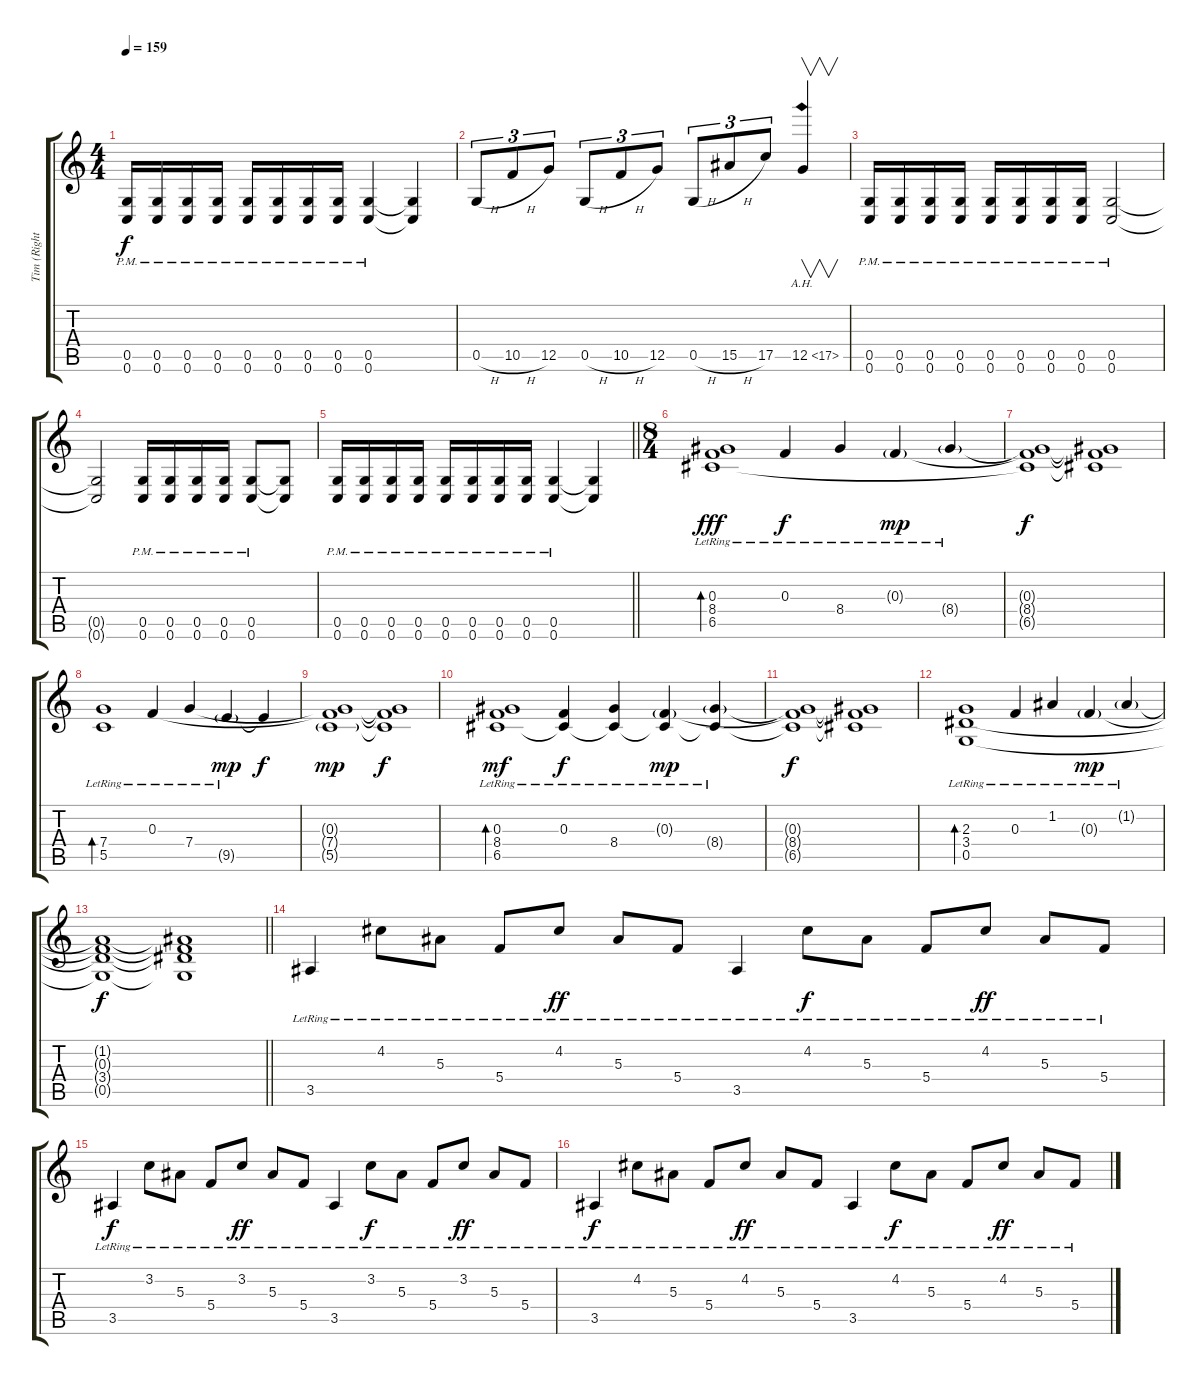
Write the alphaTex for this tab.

\track ("Tim (Right)" "Tim (Right") {instrument overdrivenguitar}
\staff {score tabs}
\tuning (D4 A3 F3 C3 G2 C2) {hide}
\ts (4 4)
\tempo 159
\clef g2
\ks c
(0.5{pm} 0.6{pm}).16{dy f} (0.5{pm} 0.6{pm}).16 (0.5{pm} 0.6{pm}).16 (0.5{pm} 0.6{pm}).16 (0.5{pm} 0.6{pm}).16 (0.5{pm} 0.6{pm}).16 (0.5{pm} 0.6{pm}).16 (0.5{pm} 0.6{pm}).16 (0.5{pm} 0.6{pm}).4 (0.5{t} 0.6{t}).4 |
0.5{h}.8{tu (3 2)} 10.5{h}.8{tu (3 2)} 12.5.8{tu (3 2)} 0.5{h}.8{tu (3 2)} 10.5{h}.8{tu (3 2)} 12.5.8{tu (3 2)} 0.5{h}.8{tu (3 2)} 15.5{h}.8{tu (3 2)} 17.5.8{tu (3 2)} 12.5{ah 5}.4{v} |
(0.5{pm} 0.6{pm}).16 (0.5{pm} 0.6{pm}).16 (0.5{pm} 0.6{pm}).16 (0.5{pm} 0.6{pm}).16 (0.5{pm} 0.6{pm}).16 (0.5{pm} 0.6{pm}).16 (0.5{pm} 0.6{pm}).16 (0.5{pm} 0.6{pm}).16 (0.5{pm} 0.6{pm}).2 |
(0.5{t} 0.6{t}).2 (0.5{pm} 0.6{pm}).16 (0.5{pm} 0.6{pm}).16 (0.5{pm} 0.6{pm}).16 (0.5{pm} 0.6{pm}).16 (0.5{pm} 0.6{pm}).8 (0.5{t} 0.6{t}).8 |
\barLineRight lightlight
(0.5{pm} 0.6{pm}).16 (0.5{pm} 0.6{pm}).16 (0.5{pm} 0.6{pm}).16 (0.5{pm} 0.6{pm}).16 (0.5{pm} 0.6{pm}).16 (0.5{pm} 0.6{pm}).16 (0.5{pm} 0.6{pm}).16 (0.5{pm} 0.6{pm}).16 (0.5{pm} 0.6{pm}).4 (0.5{t} 0.6{t}).4 |
\ts (8 4)
(0.3{lr} 8.4{lr} 6.5{lr}).1{bd 120 dy fff balance 8 instrument electricguitarjazz} 0.3{lr}.4{dy f} 8.4{lr}.4 0.3{g lr}.4{dy mp} 8.4{g lr}.4 |
(0.3{t} 8.4{t} 6.5{t}).1{dy f} (0.3{t} 8.4{t} 6.5{t}).1 |
(7.4{lr} 5.5{lr}).1{bd 120} 0.3{lr}.4 7.4{lr}.4 9.5{g lr}.4{dy mp} 9.5{t}.4{dy f} |
(0.3{t} 7.4{t} 5.5{g}).1{dy mp} (0.3{t} 7.4{t} 5.5{t}).1{dy f} |
(0.3{lr} 8.4{lr} 6.5).1{bd 120 dy mf} (0.3{lr} 6.5{t}).4{dy f} (8.4{lr} 6.5{t}).4 (0.3{g lr} 6.5{t}).4{dy mp} (8.4{g lr} 6.5{t}).4 |
(0.3{t} 8.4{t} 6.5{t}).1{dy f} (0.3{t} 8.4{t} 6.5{t}).1 |
(2.3{lr} 3.4{lr} 0.5{lr}).1{bd 120} 0.3{lr}.4 1.2{lr}.4 0.3{g lr}.4{dy mp} 1.2{g lr}.4 |
\barLineRight lightlight
(1.2{t} 0.3{t} 3.4{t} 0.5{t}).1{dy f} (1.2{t} 0.3{t} 3.4{t} 0.5{t}).1 |
3.5{lr}.4 4.2{lr}.8 5.3{lr}.8 5.4{lr}.8 4.2{lr}.8{dy ff} 5.3{lr}.8 5.4{lr}.8 3.5{lr}.4 4.2{lr}.8{dy f} 5.3{lr}.8 5.4{lr}.8 4.2{lr}.8{dy ff} 5.3{lr}.8 5.4{lr}.8 |
3.5{lr}.4{dy f} 3.2{lr}.8 5.3{lr}.8 5.4{lr}.8 3.2{lr}.8{dy ff} 5.3{lr}.8 5.4{lr}.8 3.5{lr}.4 3.2{lr}.8{dy f} 5.3{lr}.8 5.4{lr}.8 3.2{lr}.8{dy ff} 5.3{lr}.8 5.4{lr}.8 |
3.5{lr}.4{dy f} 4.2{lr}.8 5.3{lr}.8 5.4{lr}.8 4.2{lr}.8{dy ff} 5.3{lr}.8 5.4{lr}.8 3.5{lr}.4 4.2{lr}.8{dy f} 5.3{lr}.8 5.4{lr}.8 4.2{lr}.8{dy ff} 5.3{lr}.8 5.4{lr}.8
